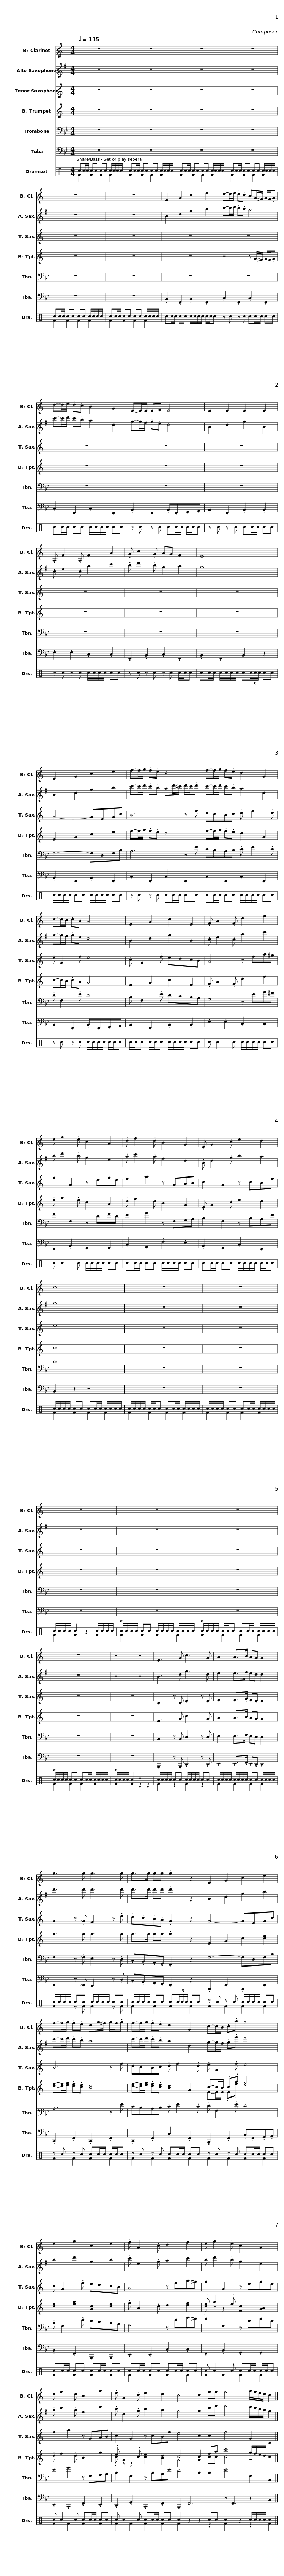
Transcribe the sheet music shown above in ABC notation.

X:1
%%score 1 2 3 ( 4 5 ) 6 7 ( 8 9 )
L:1/8
Q:1/4=115
M:4/4
I:linebreak $
K:Bb
V:1 treble transpose=-2
V:2 treble transpose=-9
V:3 treble transpose=-14
V:4 treble transpose=-2
V:5 treble transpose="-2 "
V:6 bass
V:7 bass
V:8 perc
K:none
V:9 perc
K:none
V:1
[K:C] z8 | z8 | z8 |$ z8 |$ z8 | %5
 z8 | E2 G2 c2 e2 |$ d-d/e/ .d.c BG/^F/ G/F/.G |$ d-d/e/ .d.c B2 G2 | E-E/E/ .E.F E4 | %10
 E2 E2 E2 E2 | .A, F2 .A, F2 A2 |$ .G c2 .G AG F2 | E8 | E2 G2 c2 e2 |$ %15
 f-f/g/ .f.e d4 |$ f-f/g/ .f.e d2 G2 | c-c/B/ .c.A G4 | E2 G2 c2 E2 |$ .F A2 .F d2 f2 |$ %20
 .e g2 .e c2 A2 | .d f2 .d B2 G2 | .E G2 .c e2 d2 |$ c8 |$ z8 | %25
 z8 | z8 |$ z8 |$ z8 | z8 | %30
 z4 z4 |$ E3 G c3 G | A2 A>B AG G2 | g3 g g3 g |$ g>g gg .g2 z2 | %35
 E2 G2 c2 e2 | f-f/g/ .f.e dg/^f/ g/f/.g |$ f-f/g/ .f.e d2 G2 | c-c/B/ .c.a g4 | e2 g2 c2 e2 |$ %40
 .f A2 .c d2 f2 | .e g2 .e c2 A2 | .d f2 .d B2 g2 | .e G2 .c e2 d2 |$ c4 c2 ff | %45
 f4 g/f/e/d/ c2 |] %46
V:2
[K:G] z8 | z8 | z8 |$ z8 |$ z8 | %5
 z8 | B2 d2 g2 b2 |$ c'-c'/d'/ .c'.b a4 |$ c'-c'/d'/ .c'.b a2 d2 | g-g/f/ .g.e d4 | %10
 B2 d2 g2 B2 | .c e2 .c a2 c'2 |$ .b d'2 .b g2 a2 | g8 | B2 d2 g2 b2 |$ %15
 c'-c'/d'/ .c'.b ad'/^c'/ d'/c'/.d' |$ c'-c'/d'/ .c'.b a2 d2 | g-g/f/ .g.e d4 | B2 d2 g2 B2 |$ .c e2 .c a2 c'2 |$ %20
 .b d'2 .b g2 e2 | .a c'2 .a f2 d2 | .B d2 .g b2 a2 |$ g8 |$ z8 | %25
 z8 | z8 |$ z8 |$ z8 | z8 | %30
 z4 z4 |$ B3 d g3 d | e2 e>f ed d2 | d'3 d' d'3 d' |$ d'>d' d'd' .d'2 z2 | %35
 B2 d2 g2 b2 | c'-c'/d'/ .c'.b a4 |$ c'-c'/d'/ .c'.b a2 d2 | g-g/f/ .g.e' d'4 | b2 d'2 g2 b2 |$ %40
 .c' e2 .g a2 c'2 | .b d'2 .b g2 e2 | .a c'2 .a f2 d'2 | .b d2 .g b2 a2 |$ g4 g2 c'e' | %45
 e'4 d'/c'/b/a/ g2 |] %46
V:3
[K:C] z8 | z8 | z8 |$ z8 |$ z8 | %5
 z8 | z8 |$ z8 |$ z8 | z8 | %10
 z8 | z8 |$ z8 | z8 | G4- GEGc |$ %15
 B6 z f |$ dcBc .d f2 .d | .e G2 .f e4 | .c G2 .f edcB |$ A4 z fa^g |$ %20
 g2 G2 z ege | f2 a2 z GAB | c2 G2 z cBf |$ e8 |$ z8 | %25
 z8 | z8 |$ z8 |$ z8 | z8 | %30
 z8 |$ .C2 z .C .E2 z .E | .F2 .F>.G .F.E .E2 | G2 z ._G F2 z .e |$ .d.c.B.A .G2 z2 | %35
 G4- GEGc | B6 z f |$ dcBc .d f2 .d | .e G2 .f e4 | .c G2 .f edcB |$ %40
 A4 z fa^g | g2 G2 z ege | f2 a2 z GAB | c2 G2 z cBf |$ e4 c2 c2 | %45
 f4 G2 C2 |] %46
V:4
[K:C] z8 | z8 | z8 |$ z8 |$ z8 | %5
 z8 | z8 |$ z4 z G/^F/ G/F/.G |$ z8 | z8 | %10
 z8 | z8 |$ z8 | z8 | E2 G2 c2 e2 |$ %15
 f-f/g/ .f.e d4 |$ f-f/g/ .f.e d2 G2 | c-c/B/ .c.A G4 | E2 G2 c2 E2 |$ .F A2 .F d2 f2 |$ %20
 .e g2 .e c2 A2 | .d f2 .d B2 G2 | .E G2 .c e2 d2 |$ c8 |$ z8 | %25
 z8 | z8 |$ z8 |$ z8 | z8 | %30
 z8 |$ E3 G c3 G | A2 A>B AG G2 | g3 g g3 g |$ g>g gg .g2 z2 | %35
 E2 G2 c2 [ce]2 | [df]-[df]/[eg]/ .[df].[ce] [Bd]4 |$ [df]-[df]/[eg]/ .[df].[ce] [Bd]2 G2 | c-c/B/ .c.a g4 | [ce]2 [eg]2 [Gc]2 [ce]2 |$ %40
 .f A2 .c d2 [df]2 | .e g2 .e c2 [GA]2 | .d f2 .d B2 g2 | .e G2 .c e2 d2 |$ c4 c2 fa | %45
 c'4 g/f/e/d/ c2 |] %46
V:5
[K:C] x8 | x8 | x8 |$ x8 |$ x8 | %5
 x8 | x8 |$ x8 |$ x8 | x8 | %10
 x8 | x8 |$ x8 | x8 | x8 |$ %15
 x8 |$ x8 | x8 | x8 |$ x8 |$ %20
 x8 | x8 | x8 |$ x8 |$ x8 | %25
 x8 | x8 |$ x8 |$ x8 | x8 | %30
 x8 |$ x8 | x8 | x8 |$ x8 | %35
 x8 | x8 |$ x8 | E-E/E/ .E.f e4 | x8 |$ %40
 x8 | .c z z2 z4 | x8 | .c z z2 c2 B2 |$ G4 G2 cc | %45
 c4 z4 |] %46
V:6
 z8 | z8 | z8 |$ z8 |$ z8 | %5
 z8 | z8 |$ z8 |$ z8 | z8 | %10
 z8 | z8 |$ z8 | z8 | F,4- F,D,F,B, |$ %15
 A,6 z E |$ CB,A,B, .C E2 .C | .D F,2 .E D4 | .B, F,2 .E DCB,A, |$ G,4 z EG^F |$ %20
 F2 F,2 z DFD | E2 G2 z F,G,A, | B,2 F,2 z B,A,E |$ D8 |$ z8 | %25
 z8 | z8 |$ z8 |$ z8 | z8 | %30
 z8 |$ B,,2 z B,, D,2 z D, | E,2 E,>F, E,D, D,2 | F,2 z ._F, E,2 z .D, |$ .C,.B,,.A,,.G,, .F,,2 z2 | %35
 F,4- F,D,F,B, | A,6 z E |$ CB,A,B, .C E2 .C | .D F,2 .E D4 | .B, F,2 .E DCB,A, |$ %40
 G,4 z EG^F | F2 F,2 z DFD | E2 G2 z F,G,A, | B,2 F,2 z B,A,E |$ D4 B,2 B,2 | %45
 E4 F,2 B,,2 |] %46
V:7
 z8 | z8 | z8 |$ z8 |$ z8 | %5
 z8 | .B,,2 .F,,2 .B,,2 .F,,2 |$ .C,2 .F,,2 .C,2 .F,,2 |$ .C,2 .F,,2 .C,2 .F,,2 | .B,,2 .F,,2 .B,,.F,,.G,,.A,, | %10
 .B,,2 .F,,2 .B,,2 .B,,2 | .E,2 .E,2 .C,2 .C,2 |$ .F,,2 .B,,2 .C,2 .F,,2 | .B,,2 .F,,2 B,,2 z2 | .B,,2 .F,,2 .B,,2 .F,,2 |$ %15
 .C,2 .F,,2 .C,2 .F,,2 |$ .C,2 .F,,2 .C,2 .F,,2 | .B,,2 .F,,2 .B,,.F,,.G,,.A,, | .B,,2 .F,,2 .B,,2 .B,,2 |$ .E,2 .E,2 .C,2 .C,2 |$ %20
 .F,,2 .B,,2 .G,,2 .G,,2 | .C,2 .A,,2 .F,2 .E,2 | .B,,2 .G,,2 .C,2 .F,,2 |$ B,,2 z2 z4 |$ z8 | %25
 z8 | z8 |$ z8 |$ z8 | z8 | %30
 z8 |$ .B,,,2 z .B,,, .D,,2 z .D,, | .E,,2 .E,,>.F,, .E,,.D,, .D,,2 | F,,2 z ._F,, E,,2 z .D, |$ .C,.B,,.A,,.G,, .F,,2 z2 | %35
 .B,,,2 .F,,2 .B,,,2 .F,,2 | .C,,2 .F,,2 .C,,2 .F,,2 |$ .C,,2 .F,,2 .C,2 .F,,2 | .B,,,2 .F,,2 .B,,.F,,.G,,.A,, | .B,,2 .F,,2 .B,,,2 .B,,,2 |$ %40
 .E,,2 .E,,2 .C,2 .C,2 | .F,,2 .B,,2 .G,,2 .G,,2 | .E,,2 .C,,2 .F,,2 .E,,2 | .D,,2 .G,,2 .C,,2 .F,,2 |$ B,,,2 F,,6 | %45
 z F,,3 z2 B,,2 |] %46
V:8
[K:C] cc/c/ cc cc c/c/c/c/ | cc/c/ cc cc c/c/c/c/ | cc/c/ cc cc c/c/c/c/ |$ cc/c/ cc cc c/c/c/c/ |$ cc/c/ cc cc c/c/c/c/ | %5
 cc/c/ cc cc c/c/c/c/ | cc/c/ cc c/c/c/c/ c/c/c |$ z c z c cc/c/ cc |$ cc/c/ cc c/c/c/c/ cc | z c z c cc/c/ c/c/c | %10
 z c z c cc/c/ cc | z c z c c/c/c/c/ cc |$ z c z c z c c/c/c | cc/c/ c/c/c/c/ c(3c/c/c/ cc | c/c/c/c/ cc c/c/c/c/ cc |$ %15
 z c z c cc/c/ cc |$ cc/c/ cc c/c/c/c/ cc | z c z c c/c/c/c/ c/c/c | c/c/c c/c/c c/c/c/c/ cc |$ c c2 c c/c/c/c/ cc |$ %20
 c c2 c c/c/c/c/ cc | cc/c/ cc c/c/c/c/ cc | cc/c/ cc c/c/c/c/ c/c/c |$ c/c/c/c/ cc cc/c/ c/c/c/c/ |$ c/c/c/c/ c/c/c cc/c/ c/c/c/c/ | %25
 c/c/c/c/ cc cc/c/ c/c/c/c/ | c/c/c/c/ c2 z2 c/c/c/c/ |$ !>!c/c/c/c/ cc c/c/c/c/ c/c/c/c/ |$ !>!c/c/c/c/ c/c/c cc/c/ c/c/c/c/ | !>!c/c/c/c/ cc cc/c/ c/c/c/c/ | %30
 !>!c/c/c/c/ c2 z4 |$ c/c/c/c/ cc c/c/c/c/ cc | c/c/c/c/ c/c/c/c/ cc c/c/c/c/ | c/c/c/c/ cc c/c/c/c/ cc |$ c/c/c/c/ cc c(3c/c/c/ cc | %35
 z c z c c/c/c/c/ cc | z c z c cc/c/ c/c/c |$ z c z c cc/c/ cc | z c z c cc/c/ cc | cc/c/ cc cc/c/ cc |$ %40
 cc/c/ cc cc/c/ cc | c c2 c cc/c/ c/c/c | c c2 c cc/c/ cc | c c2 c cc/c/ cc |$ c2 z2 z2 cc | %45
 c2 z2 c/c/c/c/ c2 |] %46
V:9
[K:C] F2 F2 F2 F2 | F2 F2 F2 F2 | F2 F2 F2 F2 |$ F2 F2 F2 F2 |$ F2 F2 F2 F2 | %5
 F2 F2 F2 F2 | x8 |$ x8 |$ x8 | x8 | %10
 x8 | x8 |$ x8 | x8 | x8 |$ %15
 x8 |$ x8 | x8 | x8 |$ x8 |$ %20
 x8 | x8 | x8 |$ F2 F2 F2 F2 |$ F2 F2 F2 F2 | %25
 F2 F2 F2 F2 | F2 F2 z2 F2 |$ F2 F2 F2 F2 |$ F2 F2 F2 F2 | F2 F2 F2 F2 | %30
 F2 F2 z2 z2 |$ F2 z2 F2 z2 | F2 F2 F2 F2 | F2 z F F2 z F |$ F2 F2 F2 F2 | %35
 F2 F2 F2 F2 | F2 F2 F2 F2 |$ F2 F2 F2 F2 | F2 F2 F2 F2 | F2 F2 F2 F2 |$ %40
 F2 F2 F2 F2 | F2 F2 F2 F2 | F2 F2 F2 F2 | F2 F2 F2 F2 |$ F2 z2 z2 z2 | %45
 F2 z2 z2 F2 |] %46
